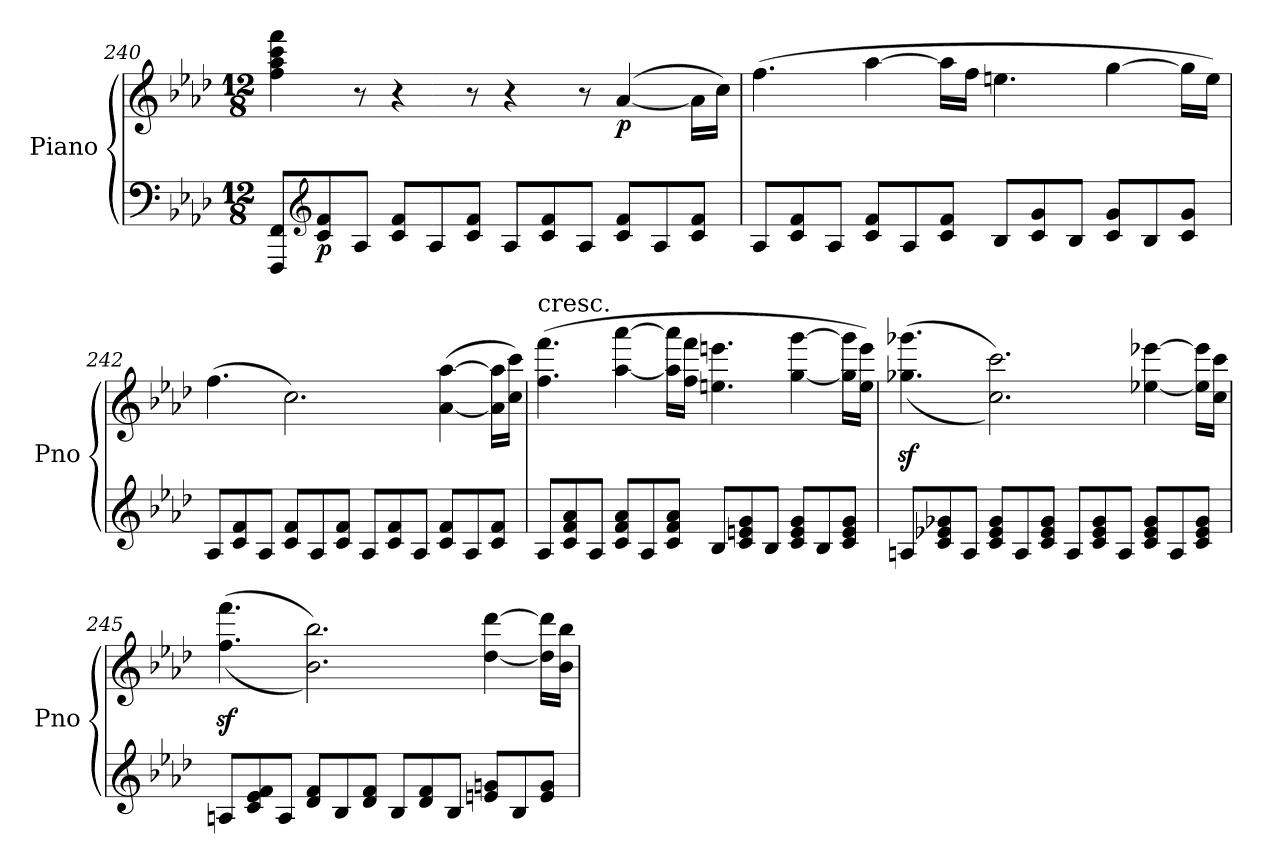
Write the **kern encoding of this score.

**kern	**kern	**dynam
*part1	*part1	*part1
*staff2	*staff1	*staff1/2
*I"Piano	*	*
*I'Pno	*	*
!!LO:LB:g=z
*clefF4	*clefG2	*
*k[b-e-a-d-]	*k[b-e-a-d-]	*
*A-:	*A-:	*
*M12/8	*M12/8	*
=240	=240	=240
8FFF/ 8FF/L	4ff\ 4aa-\ 4ccc\ 4fff\	.
*clefG2	*	*
!	!	!LO:DY:b=2
8c/ 8f/	.	p
8A-/J	8r	.
8c/ 8f/L	4r	.
8A-/	.	.
8c/ 8f/J	8r	.
8A-/L	4r	.
8c/ 8f/	.	.
8A-/J	8r	.
!	!	!LO:DY:b
8c/ 8f/L	(>[4a-/	p
8A-/	.	.
8c/ 8f/J	16a-\LL]	.
.	16cc\JJ)	.
=241	=241	=241
8A-/L	(>4.ff\	.
8c/ 8f/	.	.
8A-/J	.	.
8c/ 8f/L	[4aa-\	.
8A-/	.	.
8c/ 8f/J	16aa-\LL]	.
.	16ff\JJ	.
8B-/L	4.een\	.
8c/ 8g/	.	.
8B-/J	.	.
8c/ 8g/L	[4gg\	.
8B-/	.	.
8c/ 8g/J	16gg\LL]	.
.	16ee\JJ)	.
!!LO:LB:g=z
=242	=242	=242
8A-/L	(>4.ff\	.
8c/ 8f/	.	.
8A-/J	.	.
8c/ 8f/L	2.cc\)	.
8A-/	.	.
8c/ 8f/J	.	.
8A-/L	.	.
8c/ 8f/	.	.
8A-/J	.	.
8c/ 8f/L	(>[4a-\ [4aa-\	.
8A-/	.	.
8c/ 8f/J	16a-\] 16aa-\]LL	.
.	16cc\ 16ccc\JJ)	.
=243	=243	=243
!	!LO:TX:a:t=cresc.	!
8A-/L	(>4.ff\ 4.fff\	.
8c/ 8f/ 8a-/	.	.
8A-/J	.	.
8c/ 8f/ 8a-/L	[4aa-\ [4aaa-\	.
8A-/	.	.
8c/ 8f/ 8a-/J	16aa-\] 16aaa-\]LL	.
.	16ff\ 16fff\JJ	.
8B-/L	4.een\ 4.eeen\	.
8c/ 8en/ 8g/	.	.
8B-/J	.	.
8c/ 8e/ 8g/L	[4gg\ [4ggg\	.
8B-/	.	.
8c/ 8e/ 8g/J	16gg\] 16ggg\]LL	.
.	16ee\ 16eee\JJ)	.
!!LO:LB:g=z
=244	=244	=244
8An/L	(>(>4.gg-X\z< 4.ggg-X\z<	.
8c/ 8e-X/ 8g-X/	.	.
8A/J	.	.
8c/ 8e-/ 8g-/L	2.cc\ 2.ccc\))	.
8A/	.	.
8c/ 8e-/ 8g-/J	.	.
8A/L	.	.
8c/ 8e-/ 8g-/	.	.
8A/J	.	.
8c/ 8e-/ 8g-/L	[4ee-X\ [4eee-X\	.
8A/	.	.
8c/ 8e-/ 8g-/J	16ee-\] 16eee-\]LL	.
.	16cc\ 16ccc\JJ	.
=245	=245	=245
8An/L	(>(>4.ff\z< 4.fff\z<	.
8c/ 8e-/ 8f/	.	.
8A/J	.	.
8d-/ 8f/L	2.b-\ 2.bb-\))	.
8B-/	.	.
8d-/ 8f/J	.	.
8B-/L	.	.
8d-/ 8f/	.	.
8B-/J	.	.
8en/ 8gn/L	[4dd-\ [4ddd-\	.
8B-/	.	.
8e/ 8g/J	16dd-\] 16ddd-\]LL	.
.	16b-\ 16bb-\JJ	.
=	=	=
*-	*-	*-
